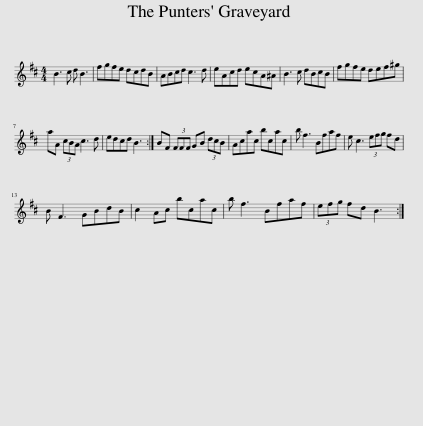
X:1
L:1/8
M:4/4
I:linebreak $
K:Bmin
V:1 treble
V:1
 B3 c d B3 | fgfe dcdB | ABcd c3 d | eAcd ecA^A | B3 c dBcB | %5
 fgfe def^g |$ aA (3cBA c3 d | edcd B3 :| BF (3FFF GB (3dcB | Acac bcac | %10
 b f3 Bfaf | e c3 (3efg fd |$ B F3 GBdB | c2 Ac bcac | b f3 Bfaf | %15
 (3efg fd B3 :| %16
